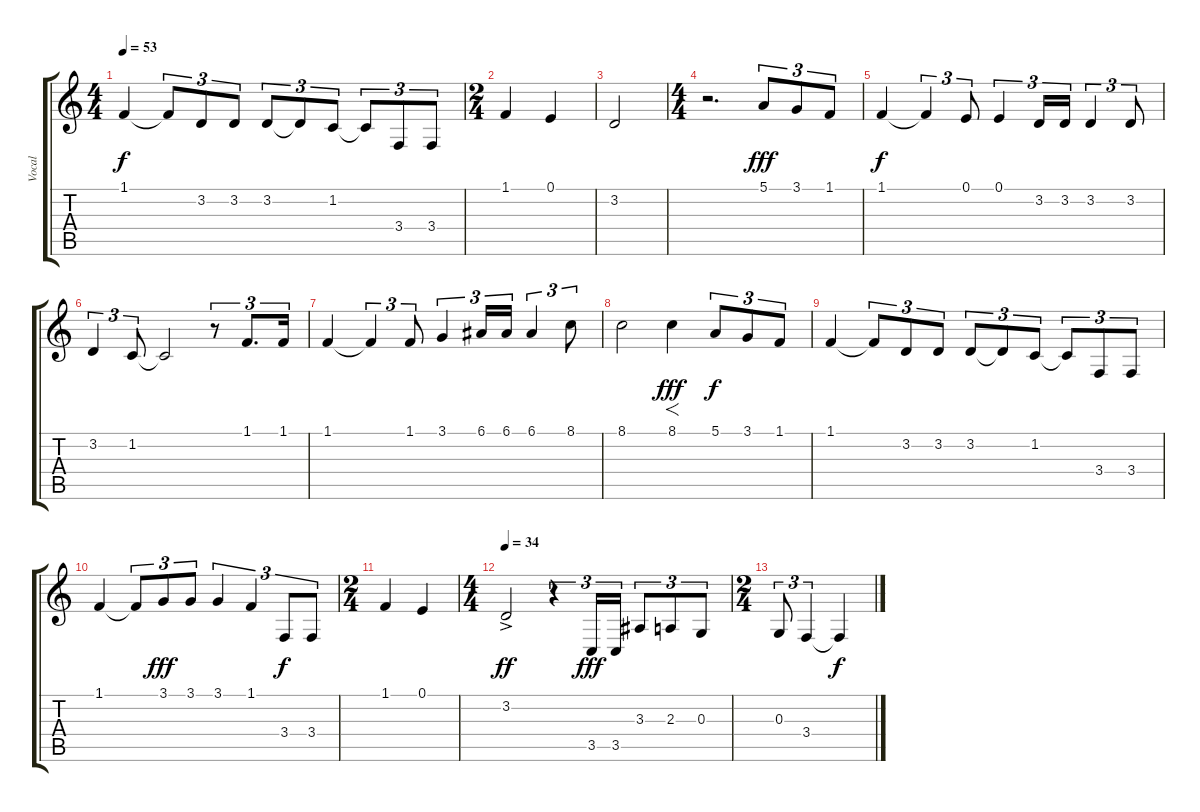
\track ("Vocal" "Vocal") {instrument lead1square}
\staff {score tabs}
\tuning (E4 B3 G3 D3 A2 E2) {hide}
\ts (4 4)
\tempo 53
\clef g2
\ks c
1.1.4{dy f} 1.1{t}.8{tu (3 2)} 3.2.8{tu (3 2)} 3.2.8{tu (3 2)} 3.2.8{tu (3 2)} 3.2{t}.8{tu (3 2)} 1.2.8{tu (3 2)} 1.2{t}.8{tu (3 2)} 3.4.8{tu (3 2)} 3.4.8{tu (3 2)} |
\ts (2 4)
1.1.4 0.1.4 |
3.2.2 |
\ts (4 4)
r.2{d} 5.1.8{tu (3 2) dy fff} 3.1.8{tu (3 2)} 1.1.8{tu (3 2)} |
1.1.4{dy f volume 14} 1.1{t}.4{tu (3 2)} 0.1.8{tu (3 2)} 0.1.4{tu (3 2)} 3.2.16{tu (3 2)} 3.2.16{tu (3 2)} 3.2.4{tu (3 2)} 3.2.8{tu (3 2)} |
3.2.4{tu (3 2)} 1.2.8{tu (3 2)} 1.2{t}.2 r.8{tu (3 2)} 1.1.8{d tu (3 2)} 1.1.16{tu (3 2)} |
1.1.4 1.1{t}.4{tu (3 2)} 1.1.8{tu (3 2)} 3.1.4{tu (3 2)} 6.1.16{tu (3 2)} 6.1.16{tu (3 2)} 6.1.4{tu (3 2)} 8.1.8{tu (3 2)} |
8.1.2 8.1.4{f dy fff} 5.1.8{tu (3 2) dy f} 3.1.8{tu (3 2)} 1.1.8{tu (3 2)} |
1.1.4 1.1{t}.8{tu (3 2)} 3.2.8{tu (3 2)} 3.2.8{tu (3 2)} 3.2.8{tu (3 2)} 3.2{t}.8{tu (3 2)} 1.2.8{tu (3 2)} 1.2{t}.8{tu (3 2)} 3.4.8{tu (3 2)} 3.4.8{tu (3 2)} |
1.1.4 1.1{t}.8{tu (3 2)} 3.1.8{tu (3 2) dy fff} 3.1.8{tu (3 2)} 3.1.4{tu (3 2)} 1.1.4{tu (3 2)} 3.4.8{tu (3 2) dy f} 3.4.8{tu (3 2)} |
\ts (2 4)
1.1.4 0.1.4 |
\ts (4 4)
\tempo 34
3.2{ac}.2{dy ff} r.4{tu (3 2)} 3.5.16{tu (3 2) dy fff} 3.5.16{tu (3 2)} 3.3.8{tu (3 2)} 2.3.8{tu (3 2)} 0.3.8{tu (3 2)} |
\ts (2 4)
0.3.8{tu (3 2)} 3.4.4{tu (3 2)} 3.4{t}.4{dy f}
